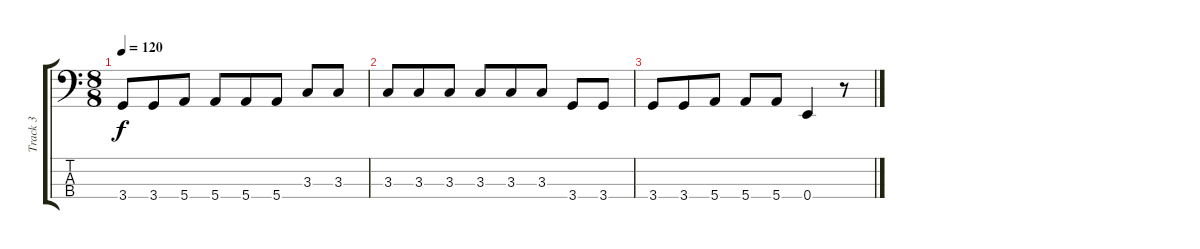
\track ("Track 3" "Track 3") {instrument electricbassfinger}
\staff {score tabs}
\tuning (G2 D2 A1 E1) {hide}
\ts (8 8)
\tempo 120
\clef f4
\ks c
3.4.8{dy f} 3.4.8 5.4.8 5.4.8 5.4.8 5.4.8 3.3.8 3.3.8 |
3.3.8 3.3.8 3.3.8 3.3.8 3.3.8 3.3.8 3.4.8 3.4.8 |
3.4.8 3.4.8 5.4.8 5.4.8 5.4.8 0.4.4 r.8
